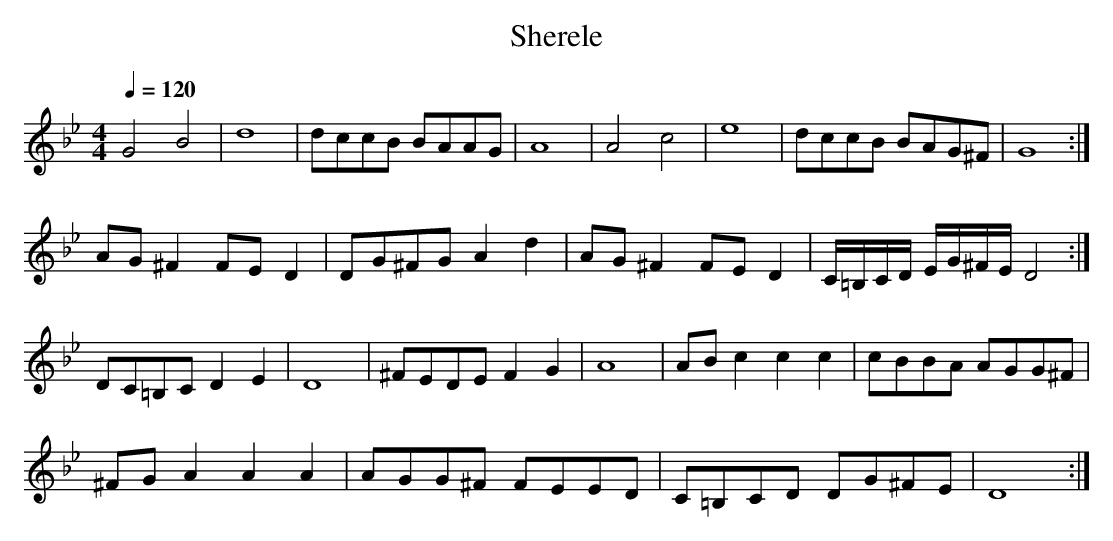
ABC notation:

X:1
T:Sherele
M:4/4
L:1/8
Q:1/4=120
K:DPhr
 G4     B4   |d8                        |\
 dccB   BAAG |A8                        |\
 A4     c4   |e8                        |\
 dccB   BAG^F|G8                       :|
 AG^F2  FED2 |DG^FG                A2d2 |\
 AG^F2  FED2 |C/=B,/C/D/ E/G/^F/E/ D4  :|
 DC=B,C D2E2 |D8                        |\
^FEDE   F2G2 |A8                        |\
 ABc2   c2c2 |cBBA                 AGG^F|
^FGA2   A2A2 |AGG^F                FEED |\
 C=B,CD DG^FE|D8                       :|

When a tune goes into the next octave, the B is flat again.

The way the Highland pipe treats the low and high G's differently is an
octave asymmetry of a similar kind.  Here is another kind of asymmetry,
a mixolydian tune ranging wider than the pipes but where the seventh is
omitted in the lower octave:
